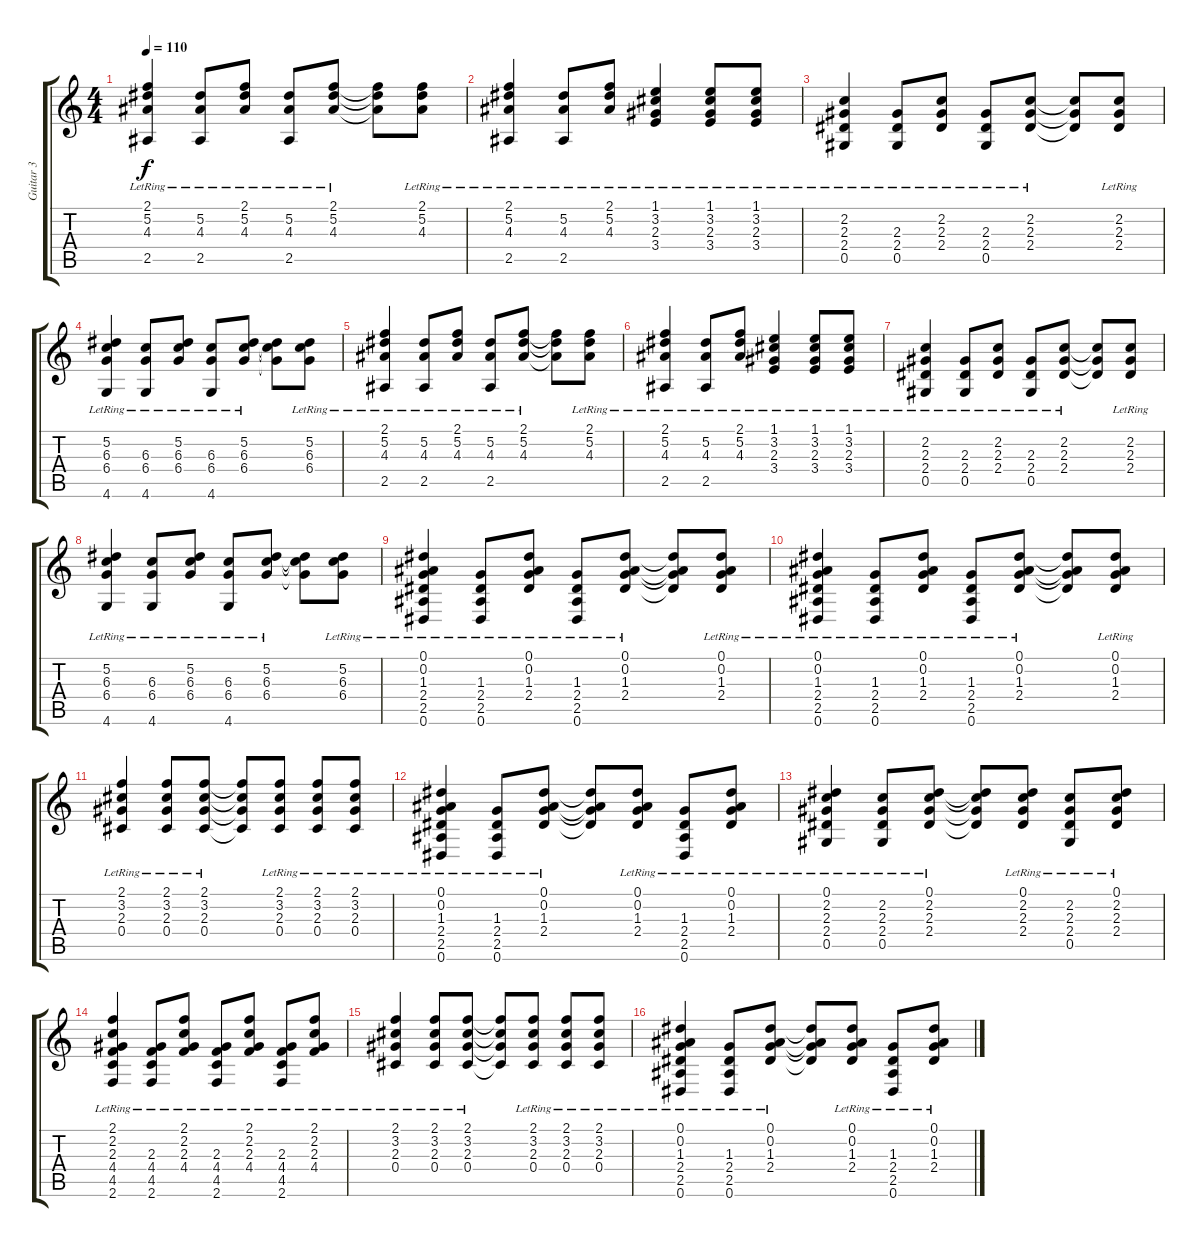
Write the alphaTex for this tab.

\track ("Guitar 3" "Guitar 3") {instrument acousticguitarsteel}
\staff {score tabs}
\tuning (Eb4 Bb3 Gb3 Db3 Ab2 Eb2) {hide}
\ts (4 4)
\tempo 110
\clef g2
\ks c
(2.1{lr} 5.2{lr} 4.3{lr} 2.5{lr}).4{dy f} (5.2{lr} 4.3{lr} 2.5{lr}).8 (2.1{lr} 5.2{lr} 4.3{lr}).8 (5.2{lr} 4.3{lr} 2.5{lr}).8 (2.1{lr} 5.2{lr} 4.3{lr}).8 (2.1{t} 5.2{t} 4.3{t}).8 (2.1{lr} 5.2{lr} 4.3{lr}).8 |
(2.1{lr} 5.2{lr} 4.3{lr} 2.5{lr}).4 (5.2{lr} 4.3{lr} 2.5{lr}).8 (2.1{lr} 5.2{lr} 4.3{lr}).8 (1.1{lr} 3.2{lr} 2.3{lr} 3.4{lr}).4 (1.1{lr} 3.2{lr} 2.3{lr} 3.4{lr}).8 (1.1{lr} 3.2{lr} 2.3{lr} 3.4{lr}).8 |
(2.2{lr} 2.3{lr} 2.4{lr} 0.5{lr}).4 (2.3{lr} 2.4{lr} 0.5{lr}).8 (2.2{lr} 2.3{lr} 2.4{lr}).8 (2.3{lr} 2.4{lr} 0.5{lr}).8 (2.2{lr} 2.3{lr} 2.4{lr}).8 (2.2{t} 2.3{t} 2.4{t}).8 (2.2{lr} 2.3{lr} 2.4{lr}).8 |
(5.2{lr} 6.3{lr} 6.4{lr} 4.6{lr}).4 (6.3{lr} 6.4{lr} 4.6{lr}).8 (5.2{lr} 6.3{lr} 6.4{lr}).8 (6.3{lr} 6.4{lr} 4.6{lr}).8 (5.2{lr} 6.3{lr} 6.4{lr}).8 (5.2{t} 6.3{t} 6.4{t}).8 (5.2{lr} 6.3{lr} 6.4{lr}).8 |
(2.1{lr} 5.2{lr} 4.3{lr} 2.5{lr}).4 (5.2{lr} 4.3{lr} 2.5{lr}).8 (2.1{lr} 5.2{lr} 4.3{lr}).8 (5.2{lr} 4.3{lr} 2.5{lr}).8 (2.1{lr} 5.2{lr} 4.3{lr}).8 (2.1{t} 5.2{t} 4.3{t}).8 (2.1{lr} 5.2{lr} 4.3{lr}).8 |
(2.1{lr} 5.2{lr} 4.3{lr} 2.5{lr}).4 (5.2{lr} 4.3{lr} 2.5{lr}).8 (2.1{lr} 5.2{lr} 4.3{lr}).8 (1.1{lr} 3.2{lr} 2.3{lr} 3.4{lr}).4 (1.1{lr} 3.2{lr} 2.3{lr} 3.4{lr}).8 (1.1{lr} 3.2{lr} 2.3{lr} 3.4{lr}).8 |
(2.2{lr} 2.3{lr} 2.4{lr} 0.5{lr}).4 (2.3{lr} 2.4{lr} 0.5{lr}).8 (2.2{lr} 2.3{lr} 2.4{lr}).8 (2.3{lr} 2.4{lr} 0.5{lr}).8 (2.2{lr} 2.3{lr} 2.4{lr}).8 (2.2{t} 2.3{t} 2.4{t}).8 (2.2{lr} 2.3{lr} 2.4{lr}).8 |
(5.2{lr} 6.3{lr} 6.4{lr} 4.6{lr}).4 (6.3{lr} 6.4{lr} 4.6{lr}).8 (5.2{lr} 6.3{lr} 6.4{lr}).8 (6.3{lr} 6.4{lr} 4.6{lr}).8 (5.2{lr} 6.3{lr} 6.4{lr}).8 (5.2{t} 6.3{t} 6.4{t}).8 (5.2{lr} 6.3{lr} 6.4{lr}).8 |
(0.1{lr} 0.2{lr} 1.3{lr} 2.4{lr} 2.5{lr} 0.6{lr}).4 (1.3{lr} 2.4{lr} 2.5{lr} 0.6{lr}).8 (0.1{lr} 0.2{lr} 1.3{lr} 2.4{lr}).8 (1.3{lr} 2.4{lr} 2.5{lr} 0.6{lr}).8 (0.1{lr} 0.2{lr} 1.3{lr} 2.4{lr}).8 (0.1{t} 0.2{t} 1.3{t} 2.4{t}).8 (0.1{lr} 0.2{lr} 1.3{lr} 2.4{lr}).8 |
(0.1{lr} 0.2{lr} 1.3{lr} 2.4{lr} 2.5{lr} 0.6{lr}).4 (1.3{lr} 2.4{lr} 2.5{lr} 0.6{lr}).8 (0.1{lr} 0.2{lr} 1.3{lr} 2.4{lr}).8 (1.3{lr} 2.4{lr} 2.5{lr} 0.6{lr}).8 (0.1{lr} 0.2{lr} 1.3{lr} 2.4{lr}).8 (0.1{t} 0.2{t} 1.3{t} 2.4{t}).8 (0.1{lr} 0.2{lr} 1.3{lr} 2.4{lr}).8 |
(2.1{lr} 3.2{lr} 2.3{lr} 0.4{lr}).4 (2.1{lr} 3.2{lr} 2.3{lr} 0.4{lr}).8 (2.1{lr} 3.2{lr} 2.3{lr} 0.4{lr}).8 (2.1{t} 3.2{t} 2.3{t} 0.4{t}).8 (2.1{lr} 3.2{lr} 2.3{lr} 0.4{lr}).8 (2.1{lr} 3.2{lr} 2.3{lr} 0.4{lr}).8 (2.1{lr} 3.2{lr} 2.3{lr} 0.4{lr}).8 |
(0.1{lr} 0.2{lr} 1.3{lr} 2.4{lr} 2.5{lr} 0.6{lr}).4 (1.3{lr} 2.4{lr} 2.5{lr} 0.6{lr}).8 (0.1{lr} 0.2{lr} 1.3{lr} 2.4{lr}).8 (0.1{t} 0.2{t} 1.3{t} 2.4{t}).8 (0.1{lr} 0.2{lr} 1.3{lr} 2.4{lr}).8 (1.3{lr} 2.4{lr} 2.5{lr} 0.6{lr}).8 (0.1{lr} 0.2{lr} 1.3{lr} 2.4{lr}).8 |
(0.1{lr} 2.2{lr} 2.3{lr} 2.4{lr} 0.5{lr}).4 (2.2{lr} 2.3{lr} 2.4{lr} 0.5{lr}).8 (0.1{lr} 2.2{lr} 2.3{lr} 2.4{lr}).8 (0.1{t} 2.2{t} 2.3{t} 2.4{t}).8 (0.1{lr} 2.2{lr} 2.3{lr} 2.4{lr}).8 (2.2{lr} 2.3{lr} 2.4{lr} 0.5{lr}).8 (0.1{lr} 2.2{lr} 2.3{lr} 2.4{lr}).8 |
(2.1{lr} 2.2{lr} 2.3{lr} 4.4{lr} 4.5{lr} 2.6{lr}).4 (2.3{lr} 4.4{lr} 4.5{lr} 2.6{lr}).8 (2.1{lr} 2.2{lr} 2.3{lr} 4.4{lr}).8 (2.3{lr} 4.4{lr} 4.5{lr} 2.6{lr}).8 (2.1{lr} 2.2{lr} 2.3{lr} 4.4{lr}).8 (2.3{lr} 4.4{lr} 4.5{lr} 2.6{lr}).8 (2.1{lr} 2.2{lr} 2.3{lr} 4.4{lr}).8 |
(2.1{lr} 3.2{lr} 2.3{lr} 0.4{lr}).4 (2.1{lr} 3.2{lr} 2.3{lr} 0.4{lr}).8 (2.1{lr} 3.2{lr} 2.3{lr} 0.4{lr}).8 (2.1{t} 3.2{t} 2.3{t} 0.4{t}).8 (2.1{lr} 3.2{lr} 2.3{lr} 0.4{lr}).8 (2.1{lr} 3.2{lr} 2.3{lr} 0.4{lr}).8 (2.1{lr} 3.2{lr} 2.3{lr} 0.4{lr}).8 |
(0.1{lr} 0.2{lr} 1.3{lr} 2.4{lr} 2.5{lr} 0.6{lr}).4 (1.3{lr} 2.4{lr} 2.5{lr} 0.6{lr}).8 (0.1{lr} 0.2{lr} 1.3{lr} 2.4{lr}).8 (0.1{t} 0.2{t} 1.3{t} 2.4{t}).8 (0.1{lr} 0.2{lr} 1.3{lr} 2.4{lr}).8 (1.3{lr} 2.4{lr} 2.5{lr} 0.6{lr}).8 (0.1{lr} 0.2{lr} 1.3{lr} 2.4{lr}).8
